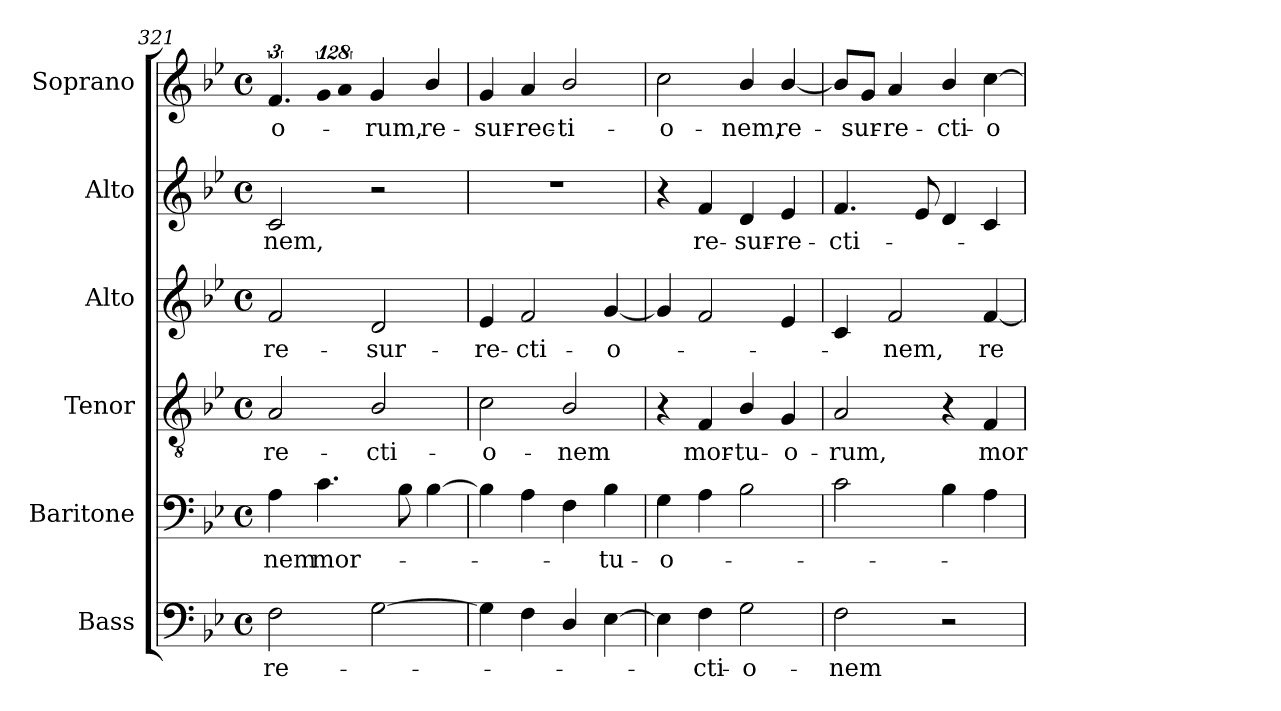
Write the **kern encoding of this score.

**kern	**text	**kern	**text	**kern	**text	**kern	**text	**kern	**text	**kern	**text
*part6	*part6	*part5	*part5	*part4	*part4	*part3	*part3	*part2	*part2	*part1	*part1
*staff6	*staff6	*staff5	*staff5	*staff4	*staff4	*staff3	*staff3	*staff2	*staff2	*staff1	*staff1
*I"Bass	*	*I"Baritone	*	*I"Tenor	*	*I"Alto	*	*I"Alto	*	*I"Soprano	*
*I'B.	*	*I'Bar.	*	*I'T.	*	*I'A.	*	*I'A.	*	*I'S.	*
*clefF4	*	*clefF4	*	*clefGv2	*	*clefG2	*	*clefG2	*	*clefG2	*
*	*	*	*	*ITrd7c12	*	*	*	*	*	*	*
*k[b-e-]	*	*k[b-e-]	*	*k[b-e-]	*	*k[b-e-]	*	*k[b-e-]	*	*k[b-e-]	*
*B-:	*	*B-:	*	*B-:	*	*B-:	*	*B-:	*	*B-:	*
*M4/4	*	*M4/4	*	*M4/4	*	*M4/4	*	*M4/4	*	*M4/4	*
*met(c)	*	*met(c)	*	*met(c)	*	*met(c)	*	*met(c)	*	*met(c)	*
=321	=321	=321	=321	=321	=321	=321	=321	=321	=321	=321	=321
!	!LO:LY:b:color=#000000	!	!	!	!	!	!	!	!	!	!
!	!	!	!LO:LY:b:color=#000000	!	!	!	!	!	!	!	!
!	!	!	!	!	!LO:LY:b:color=#000000	!	!	!	!	!	!
!	!	!	!	!	!	!	!LO:LY:b:color=#000000	!	!	!	!
!	!	!	!	!	!	!	!	!	!LO:LY:b:color=#000000	!	!
!	!	!	!	!	!	!	!	!	!	!	!LO:LY:b:color=#000000
2Fi\	-re-	4Ai\	-nem	2AAi/	-re-	2fi/	re-	2ci/	-nem,	6.fi/	-o-
!	!	!	!LO:LY:b:color=#000000	!	!	!	!	!	!	!LO:N:vis=8	!
.	.	4.ci\	mor-	.	.	.	.	.	.	1024%85gi/	.
!	!	!	!	!	!	!	!	!	!	!LO:N:vis=4	!
.	.	.	.	.	.	.	.	.	.	1024%171ai/	.
!	!	!	!	!	!LO:LY:b:color=#000000	!	!	!	!	!	!
!	!	!	!	!	!	!	!LO:LY:b:color=#000000	!	!	!	!
!	!	!	!	!	!	!	!	!	!	!	!LO:LY:b:color=#000000
[2Gi\	.	.	.	2BB-i/	-cti-	2di/	-sur-	2r	.	4gi/	-rum,
.	.	8B-i\	.	.	.	.	.	.	.	.	.
!	!	!	!	!	!	!	!	!	!	!	!LO:LY:b:color=#000000
.	.	[4B-i\	.	.	.	.	.	.	.	4b-i/	re-
=322	=322	=322	=322	=322	=322	=322	=322	=322	=322	=322	=322
!	!	!	!	!	!LO:LY:b:color=#000000	!	!	!	!	!	!
!	!	!	!	!	!	!	!LO:LY:b:color=#000000	!	!	!	!
!	!	!	!	!	!	!	!	!	!	!	!LO:LY:b:color=#000000
4Gi\]	.	4B-i\]	.	2Ci\	-o-	4e-i/	-re-	1r	.	4gi/	-sur-
!	!	!	!	!	!	!	!LO:LY:b:color=#000000	!	!	!	!
!	!	!	!	!	!	!	!	!	!	!	!LO:LY:b:color=#000000
4Fi\	.	4Ai\	.	.	.	2fi/	-cti-	.	.	4ai/	-rec-
!	!	!	!	!	!LO:LY:b:color=#000000	!	!	!	!	!	!
!	!	!	!	!	!	!	!	!	!	!	!LO:LY:b:color=#000000
4Di/	.	4Fi\	.	2BB-i/	-nem	.	.	.	.	2b-i/	-ti-
!	!	!	!LO:LY:b:color=#000000	!	!	!	!	!	!	!	!
!	!	!	!	!	!	!	!LO:LY:b:color=#000000	!	!	!	!
[4E-i\	.	4B-i\	-tu-	.	.	[4gi/	-o-	.	.	.	.
!!LO:PB:g=z
=323	=323	=323	=323	=323	=323	=323	=323	=323	=323	=323	=323
!	!	!	!LO:LY:b:color=#000000	!	!	!	!	!	!	!	!
!	!	!	!	!	!	!	!	!	!	!	!LO:LY:b:color=#000000
4E-i\]	.	4Gi\	-o-	4r	.	4gi/]	.	4r	.	2cci\	-o-
!	!LO:LY:b:color=#000000	!	!	!	!	!	!	!	!	!	!
!	!	!	!	!	!LO:LY:b:color=#000000	!	!	!	!	!	!
!	!	!	!	!	!	!	!	!	!LO:LY:b:color=#000000	!	!
4Fi\	-cti-	4Ai\	.	4FFi/	mor-	2fi/	.	4fi/	re-	.	.
!	!LO:LY:b:color=#000000	!	!	!	!	!	!	!	!	!	!
!	!	!	!	!	!LO:LY:b:color=#000000	!	!	!	!	!	!
!	!	!	!	!	!	!	!	!	!LO:LY:b:color=#000000	!	!
!	!	!	!	!	!	!	!	!	!	!	!LO:LY:b:color=#000000
2Gi\	-o-	2B-i\	.	4BB-i/	-tu-	.	.	4di/	-sur-	4b-i/	-nem,
!	!	!	!	!	!LO:LY:b:color=#000000	!	!	!	!	!	!
!	!	!	!	!	!	!	!	!	!LO:LY:b:color=#000000	!	!
!	!	!	!	!	!	!	!	!	!	!	!LO:LY:b:color=#000000
.	.	.	.	4GGi/	-o-	4e-i/	.	4e-i/	-re-	[4b-i/	re-
=324	=324	=324	=324	=324	=324	=324	=324	=324	=324	=324	=324
!	!LO:LY:b:color=#000000	!	!	!	!	!	!	!	!	!	!
!	!	!	!	!	!LO:LY:b:color=#000000	!	!	!	!	!	!
!	!	!	!	!	!	!	!	!	!LO:LY:b:color=#000000	!	!
2Fi\	-nem	2ci\	.	2AAi/	-rum,	4ci/	.	4.fi/	-cti-	8b-i/L]	.
!	!	!	!	!	!	!	!	!	!	!	!LO:LY:b:color=#000000
.	.	.	.	.	.	.	.	.	.	8gi/J	-sur-
!	!	!	!	!	!	!	!LO:LY:b:color=#000000	!	!	!	!
!	!	!	!	!	!	!	!	!	!	!	!LO:LY:b:color=#000000
.	.	.	.	.	.	2fi/	-nem,	.	.	4ai/	-re-
.	.	.	.	.	.	.	.	8e-i/	.	.	.
!	!	!	!	!	!	!	!	!	!	!	!LO:LY:b:color=#000000
2r	.	4B-i\	.	4r	.	.	.	4di/	.	4b-i/	-cti-
!	!	!	!	!	!LO:LY:b:color=#000000	!	!	!	!	!	!
!	!	!	!	!	!	!	!LO:LY:b:color=#000000	!	!	!	!
!	!	!	!	!	!	!	!	!	!	!	!LO:LY:b:color=#000000
.	.	4Ai\	.	4FFi/	mor-	[4fi/	re-	4ci/	.	[4cci\	-o-
=	=	=	=	=	=	=	=	=	=	=	=
*-	*-	*-	*-	*-	*-	*-	*-	*-	*-	*-	*-
